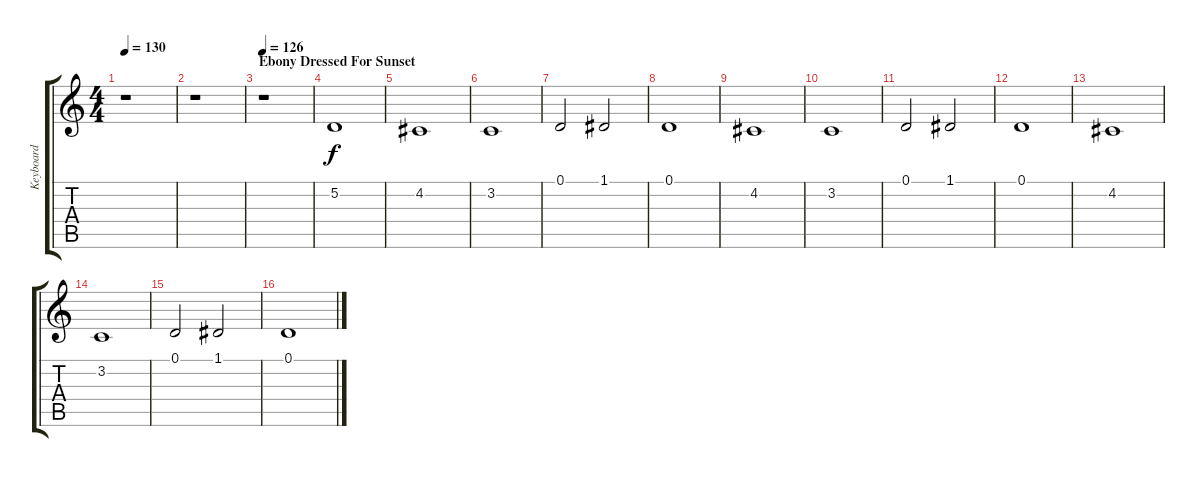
\track ("Keyboard" "Keyboard") {instrument synthstrings1}
\staff {score tabs}
\tuning (D4 A3 F3 C3 G2 D2) {hide}
\ts (4 4)
\tempo 130
\clef g2
\ks c
r.1{dy f} |
r.1 |
\section ("" "Ebony Dressed For Sunset")
\tempo 126
r.1 |
5.2.1 |
4.2.1 |
3.2.1 |
0.1.2 1.1.2 |
0.1.1 |
4.2.1 |
3.2.1 |
0.1.2 1.1.2 |
0.1.1 |
4.2.1 |
3.2.1 |
0.1.2 1.1.2 |
0.1.1
